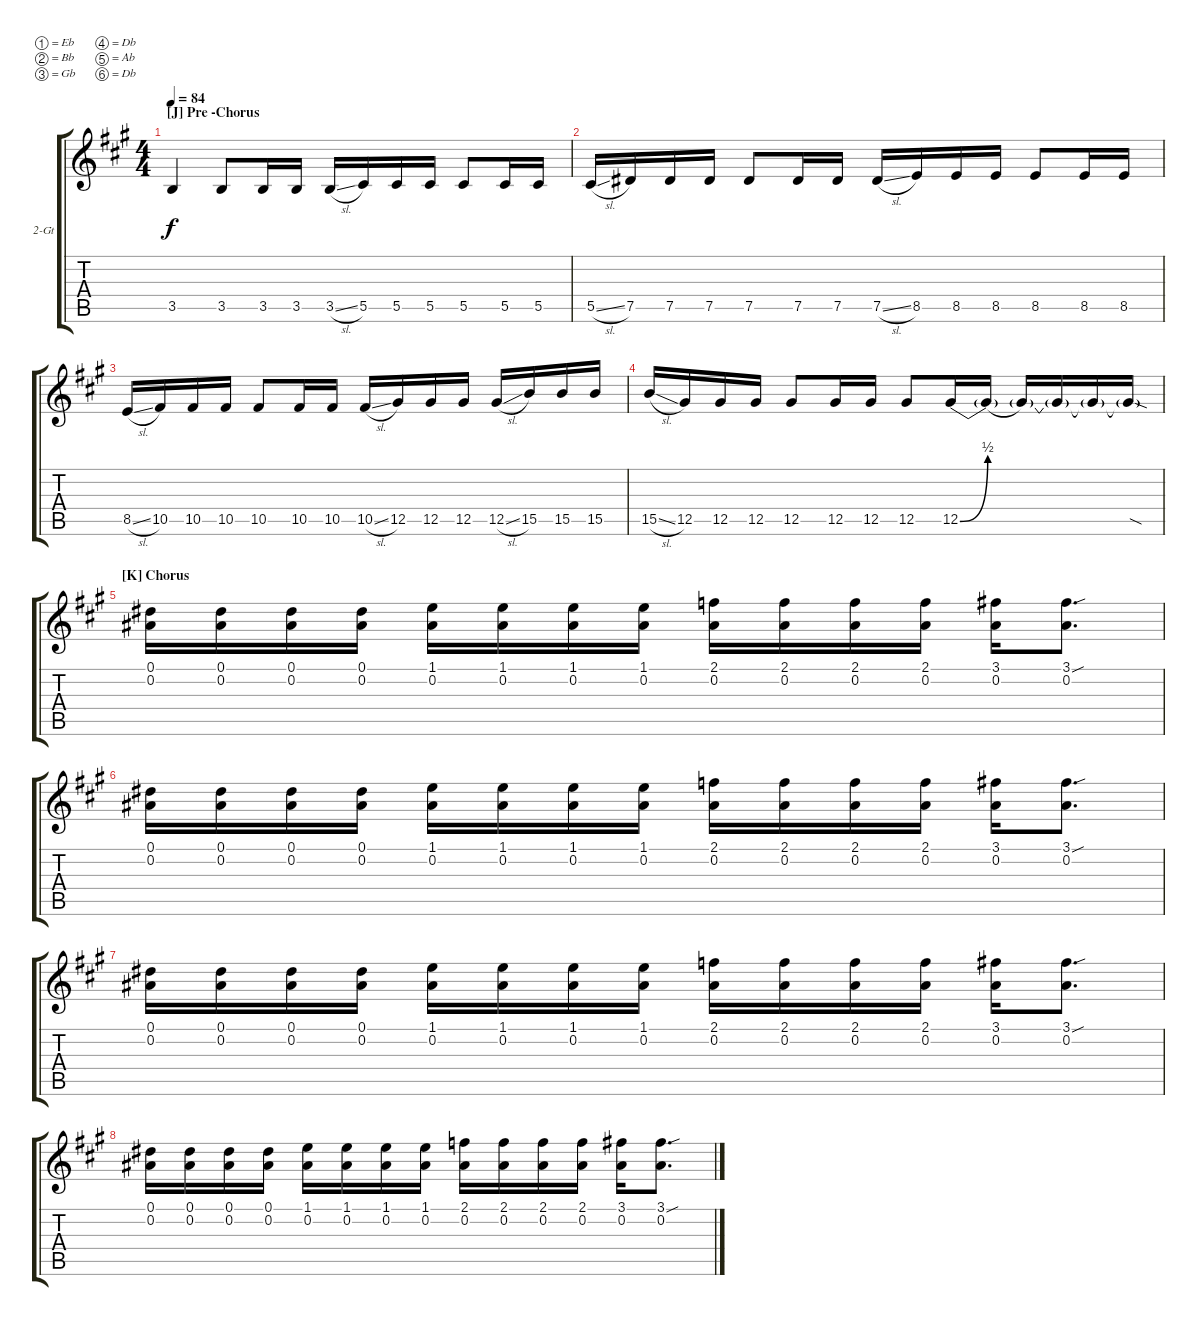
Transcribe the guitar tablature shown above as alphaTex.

\defaultSystemsLayout 4
\bracketExtendMode groupsimilarinstruments
\firstSystemTrackNameOrientation horizontal
\otherSystemsTrackNameOrientation horizontal
\track ("Guitar 2" "2-Gt") {instrument distortionguitar}
\staff {score tabs}
\tuning (Eb4 Bb3 Gb3 Db3 Ab2 Db2)
\ts (4 4)
\section ("J" "Pre -Chorus")
\tempo 84
\clef g2
\scale
1.07062
\ks a
3.5.4{dy f} 3.5.8 3.5.16 3.5.16 3.5{sl}.16 5.5.16 5.5.16 5.5.16 5.5.8 5.5.16 5.5.16 |
\scale
0.929382 5.5{sl}.16 7.5.16 7.5.16 7.5.16 7.5.8 7.5.16 7.5.16 7.5{sl}.16 8.5.16 8.5.16 8.5.16 8.5.8 8.5.16 8.5.16 |
\scale
1.07062 8.5{sl}.16 10.5.16 10.5.16 10.5.16 10.5.8 10.5.16 10.5.16 10.5{sl}.16 12.5.16 12.5.16 12.5.16 12.5{sl}.16 15.5.16 15.5.16 15.5.16 |
\scale
0.929382 15.5{sl}.16 12.5.16 12.5.16 12.5.16 12.5.8 12.5.16 12.5.16 12.5.8 12.5{be (bend 0 0 15 2)}.16 12.5{be (hold 0 0 60 0) t}.16 12.5{t}.16 12.5{t}.16 12.5{t}.16 12.5{sod t}.16 |
\section ("K" "Chorus")
\scale
1.07062 (0.1 0.2).16 (0.1 0.2).16 (0.1 0.2).16 (0.1 0.2).16 (0.2 1.1).16 (0.2 1.1).16 (0.2 1.1).16 (0.2 1.1).16 (2.1 0.2).16 (2.1 0.2).16 (2.1 0.2).16 (2.1 0.2).16 (0.2 3.1).16 (0.2 3.1{sou}).8{d} |
\scale
0.929382 (0.1 0.2).16 (0.1 0.2).16 (0.1 0.2).16 (0.1 0.2).16 (0.2 1.1).16 (0.2 1.1).16 (0.2 1.1).16 (0.2 1.1).16 (2.1 0.2).16 (2.1 0.2).16 (2.1 0.2).16 (2.1 0.2).16 (0.2 3.1).16 (0.2 3.1{sou}).8{d} |
\scale
1.07062 (0.1 0.2).16 (0.1 0.2).16 (0.1 0.2).16 (0.1 0.2).16 (0.2 1.1).16 (0.2 1.1).16 (0.2 1.1).16 (0.2 1.1).16 (2.1 0.2).16 (2.1 0.2).16 (2.1 0.2).16 (2.1 0.2).16 (0.2 3.1).16 (0.2 3.1{sou}).8{d} |
\scale
0.929382 (0.1 0.2).16 (0.1 0.2).16 (0.1 0.2).16 (0.1 0.2).16 (0.2 1.1).16 (0.2 1.1).16 (0.2 1.1).16 (0.2 1.1).16 (2.1 0.2).16 (2.1 0.2).16 (2.1 0.2).16 (2.1 0.2).16 (0.2 3.1).16 (0.2 3.1{sou}).8{d}
